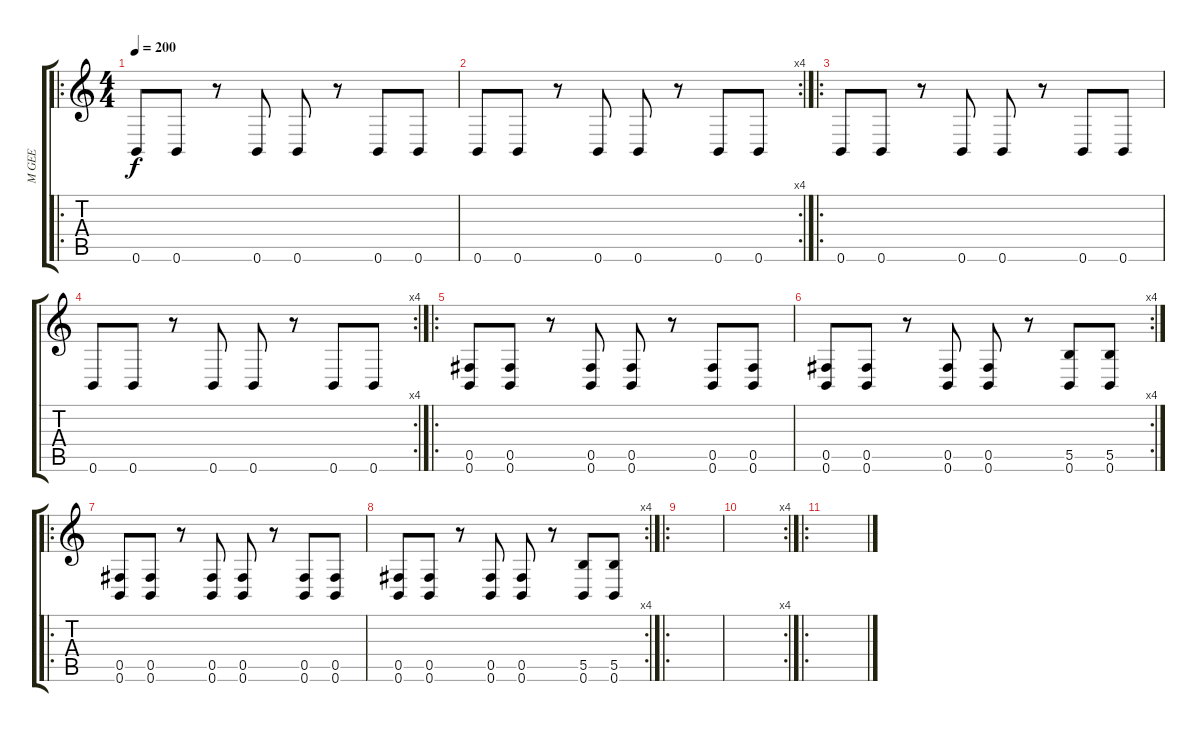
\track ("M GEE" "M GEE") {instrument distortionguitar}
\staff {score tabs}
\tuning (Db4 Ab3 E3 B2 Gb2 B1) {hide}
\ro
\ts (4 4)
\tempo 200
\clef g2
\ks c
0.6.8{dy f instrument distortionguitar} 0.6.8 r.8 0.6.8 0.6.8 r.8 0.6.8 0.6.8 |
\rc 4
0.6.8 0.6.8 r.8 0.6.8 0.6.8 r.8 0.6.8 0.6.8 |
\ro
0.6.8 0.6.8 r.8 0.6.8 0.6.8 r.8 0.6.8 0.6.8 |
\rc 4
0.6.8 0.6.8 r.8 0.6.8 0.6.8 r.8 0.6.8 0.6.8 |
\ro
(0.5 0.6).8 (0.5 0.6).8 r.8 (0.5 0.6).8 (0.5 0.6).8 r.8 (0.5 0.6).8 (0.5 0.6).8 |
\rc 4
(0.5 0.6).8 (0.5 0.6).8 r.8 (0.5 0.6).8 (0.5 0.6).8 r.8 (5.5 0.6).8 (5.5 0.6).8 |
\ro
(0.5 0.6).8 (0.5 0.6).8 r.8 (0.5 0.6).8 (0.5 0.6).8 r.8 (0.5 0.6).8 (0.5 0.6).8 |
\rc 4
(0.5 0.6).8 (0.5 0.6).8 r.8 (0.5 0.6).8 (0.5 0.6).8 r.8 (5.5 0.6).8 (5.5 0.6).8 |
\ro
|
\rc 4
|
\ro
